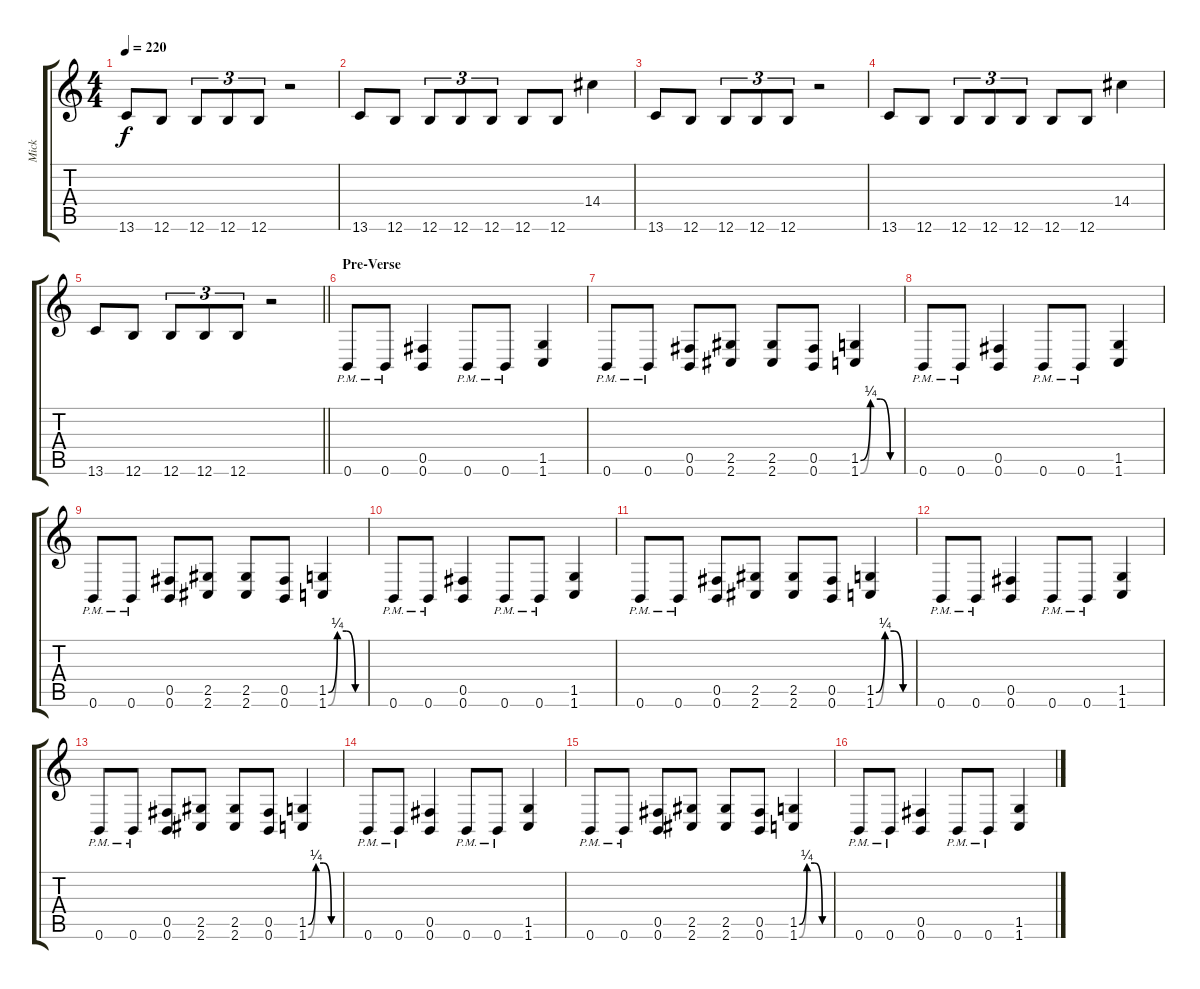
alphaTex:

\track ("Mick" "Mick") {instrument distortionguitar}
\staff {score tabs}
\tuning (Db4 Ab3 E3 B2 Gb2 B1) {hide}
\ts (4 4)
\tempo 220
\clef g2
\ks c
13.6.8{dy f} 12.6.8 12.6.8{tu (3 2)} 12.6.8{tu (3 2)} 12.6.8{tu (3 2)} r.2 |
13.6.8 12.6.8 12.6.8{tu (3 2)} 12.6.8{tu (3 2)} 12.6.8{tu (3 2)} 12.6.8 12.6.8 14.4.4 |
13.6.8 12.6.8 12.6.8{tu (3 2)} 12.6.8{tu (3 2)} 12.6.8{tu (3 2)} r.2 |
13.6.8 12.6.8 12.6.8{tu (3 2)} 12.6.8{tu (3 2)} 12.6.8{tu (3 2)} 12.6.8 12.6.8 14.4.4 |
\barLineRight lightlight
13.6.8 12.6.8 12.6.8{tu (3 2)} 12.6.8{tu (3 2)} 12.6.8{tu (3 2)} r.2 |
\section ("" "Pre-Verse")
0.6{pm}.8 0.6{pm}.8 (0.5 0.6).4 0.6{pm}.8 0.6{pm}.8 (1.5 1.6).4 |
0.6{pm}.8 0.6{pm}.8 (0.5 0.6).8 (2.5 2.6).8 (2.5 2.6).8 (0.5 0.6).8 (1.5{be (custom 0 0 15 1 30 1 45 0 60 0)} 1.6{be (custom 0 0 15 1 30 1 45 0 60 0)}).4 |
0.6{pm}.8 0.6{pm}.8 (0.5 0.6).4 0.6{pm}.8 0.6{pm}.8 (1.5 1.6).4 |
0.6{pm}.8 0.6{pm}.8 (0.5 0.6).8 (2.5 2.6).8 (2.5 2.6).8 (0.5 0.6).8 (1.5{be (custom 0 0 15 1 30 1 45 0 60 0)} 1.6{be (custom 0 0 15 1 30 1 45 0 60 0)}).4 |
0.6{pm}.8 0.6{pm}.8 (0.5 0.6).4 0.6{pm}.8 0.6{pm}.8 (1.5 1.6).4 |
0.6{pm}.8 0.6{pm}.8 (0.5 0.6).8 (2.5 2.6).8 (2.5 2.6).8 (0.5 0.6).8 (1.5{be (custom 0 0 15 1 30 1 45 0 60 0)} 1.6{be (custom 0 0 15 1 30 1 45 0 60 0)}).4 |
0.6{pm}.8 0.6{pm}.8 (0.5 0.6).4 0.6{pm}.8 0.6{pm}.8 (1.5 1.6).4 |
0.6{pm}.8 0.6{pm}.8 (0.5 0.6).8 (2.5 2.6).8 (2.5 2.6).8 (0.5 0.6).8 (1.5{be (custom 0 0 15 1 30 1 45 0 60 0)} 1.6{be (custom 0 0 15 1 30 1 45 0 60 0)}).4 |
0.6{pm}.8 0.6{pm}.8 (0.5 0.6).4 0.6{pm}.8 0.6{pm}.8 (1.5 1.6).4 |
0.6{pm}.8 0.6{pm}.8 (0.5 0.6).8 (2.5 2.6).8 (2.5 2.6).8 (0.5 0.6).8 (1.5{be (custom 0 0 15 1 30 1 45 0 60 0)} 1.6{be (custom 0 0 15 1 30 1 45 0 60 0)}).4 |
0.6{pm}.8 0.6{pm}.8 (0.5 0.6).4 0.6{pm}.8 0.6{pm}.8 (1.5 1.6).4
